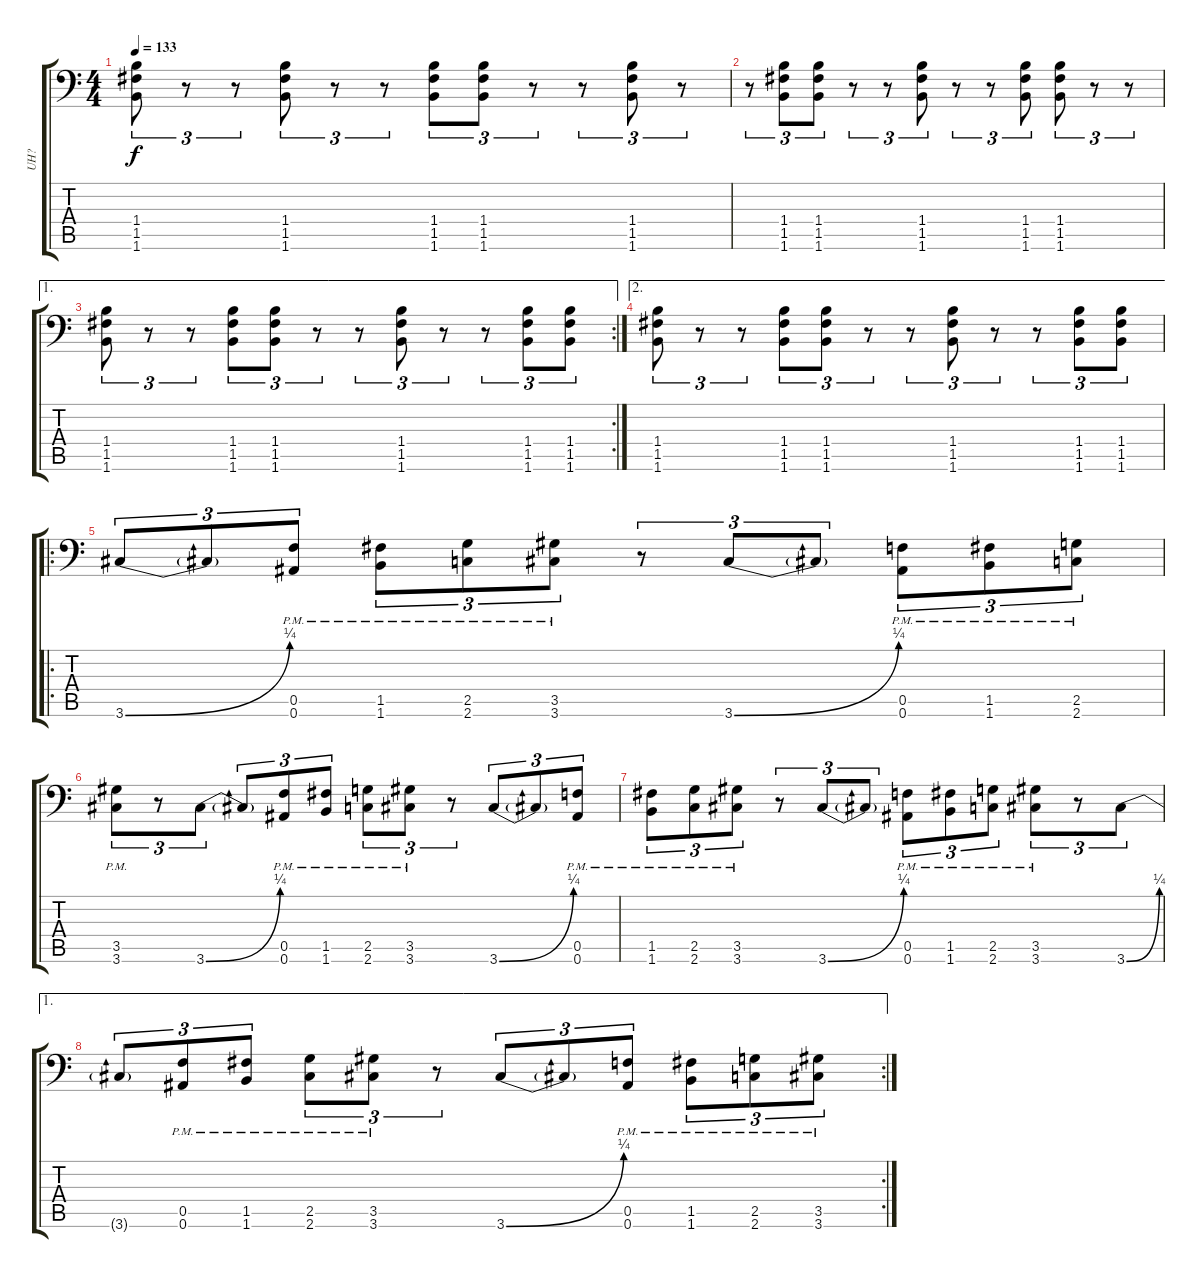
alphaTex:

\track ("UH?" "UH?") {instrument overdrivenguitar}
\staff {score tabs}
\tuning (C4 G3 Eb3 Bb2 F2 Bb1) {hide}
\ts (4 4)
\tempo 133
\clef f4
\ks c
(1.4 1.5 1.6).8{tu (3 2) dy f} r.8{tu (3 2)} r.8{tu (3 2)} (1.4 1.5 1.6).8{tu (3 2)} r.8{tu (3 2)} r.8{tu (3 2)} (1.4 1.5 1.6).8{tu (3 2)} (1.4 1.5 1.6).8{tu (3 2)} r.8{tu (3 2)} r.8{tu (3 2)} (1.4 1.5 1.6).8{tu (3 2)} r.8{tu (3 2)} |
r.8{tu (3 2)} (1.4 1.5 1.6).8{tu (3 2)} (1.4 1.5 1.6).8{tu (3 2)} r.8{tu (3 2)} r.8{tu (3 2)} (1.4 1.5 1.6).8{tu (3 2)} r.8{tu (3 2)} r.8{tu (3 2)} (1.4 1.5 1.6).8{tu (3 2)} (1.4 1.5 1.6).8{tu (3 2)} r.8{tu (3 2)} r.8{tu (3 2)} |
\ae 1
\rc 2
(1.4 1.5 1.6).8{tu (3 2)} r.8{tu (3 2)} r.8{tu (3 2)} (1.4 1.5 1.6).8{tu (3 2)} (1.4 1.5 1.6).8{tu (3 2)} r.8{tu (3 2)} r.8{tu (3 2)} (1.4 1.5 1.6).8{tu (3 2)} r.8{tu (3 2)} r.8{tu (3 2)} (1.4 1.5 1.6).8{tu (3 2)} (1.4 1.5 1.6).8{tu (3 2)} |
\ae 2
(1.4 1.5 1.6).8{tu (3 2)} r.8{tu (3 2)} r.8{tu (3 2)} (1.4 1.5 1.6).8{tu (3 2)} (1.4 1.5 1.6).8{tu (3 2)} r.8{tu (3 2)} r.8{tu (3 2)} (1.4 1.5 1.6).8{tu (3 2)} r.8{tu (3 2)} r.8{tu (3 2)} (1.4 1.5 1.6).8{tu (3 2)} (1.4 1.5 1.6).8{tu (3 2)} |
\ro
3.6{be (bend 0 0 60 1)}.8{tu (3 2)} 3.6{t}.8{tu (3 2)} (0.5{pm} 0.6{pm}).8{tu (3 2)} (1.5{pm} 1.6{pm}).8{tu (3 2)} (2.5{pm} 2.6{pm}).8{tu (3 2)} (3.5{pm} 3.6{pm}).8{tu (3 2)} r.8{tu (3 2)} 3.6{be (bend 0 0 60 1)}.8{tu (3 2)} 3.6{t}.8{tu (3 2)} (0.5{pm} 0.6{pm}).8{tu (3 2)} (1.5{pm} 1.6{pm}).8{tu (3 2)} (2.5{pm} 2.6{pm}).8{tu (3 2)} |
(3.5{pm} 3.6{pm}).8{tu (3 2)} r.8{tu (3 2)} 3.6{be (bend 0 0 60 1)}.8{tu (3 2)} 3.6{t}.8{tu (3 2)} (0.5{pm} 0.6{pm}).8{tu (3 2)} (1.5{pm} 1.6{pm}).8{tu (3 2)} (2.5{pm} 2.6{pm}).8{tu (3 2)} (3.5{pm} 3.6{pm}).8{tu (3 2)} r.8{tu (3 2)} 3.6{be (bend 0 0 60 1)}.8{tu (3 2)} 3.6{t}.8{tu (3 2)} (0.5{pm} 0.6{pm}).8{tu (3 2)} |
(1.5{pm} 1.6{pm}).8{tu (3 2)} (2.5{pm} 2.6{pm}).8{tu (3 2)} (3.5{pm} 3.6{pm}).8{tu (3 2)} r.8{tu (3 2)} 3.6{be (bend 0 0 60 1)}.8{tu (3 2)} 3.6{t}.8{tu (3 2)} (0.5{pm} 0.6{pm}).8{tu (3 2)} (1.5{pm} 1.6{pm}).8{tu (3 2)} (2.5{pm} 2.6{pm}).8{tu (3 2)} (3.5{pm} 3.6{pm}).8{tu (3 2)} r.8{tu (3 2)} 3.6{be (bend 0 0 60 1)}.8{tu (3 2)} |
\ae 1
\rc 2
3.6{t}.8{tu (3 2)} (0.5{pm} 0.6{pm}).8{tu (3 2)} (1.5{pm} 1.6{pm}).8{tu (3 2)} (2.5{pm} 2.6{pm}).8{tu (3 2)} (3.5{pm} 3.6{pm}).8{tu (3 2)} r.8{tu (3 2)} 3.6{be (bend 0 0 60 1)}.8{tu (3 2)} 3.6{t}.8{tu (3 2)} (0.5{pm} 0.6{pm}).8{tu (3 2)} (1.5{pm} 1.6{pm}).8{tu (3 2)} (2.5{pm} 2.6{pm}).8{tu (3 2)} (3.5{pm} 3.6{pm}).8{tu (3 2)}
